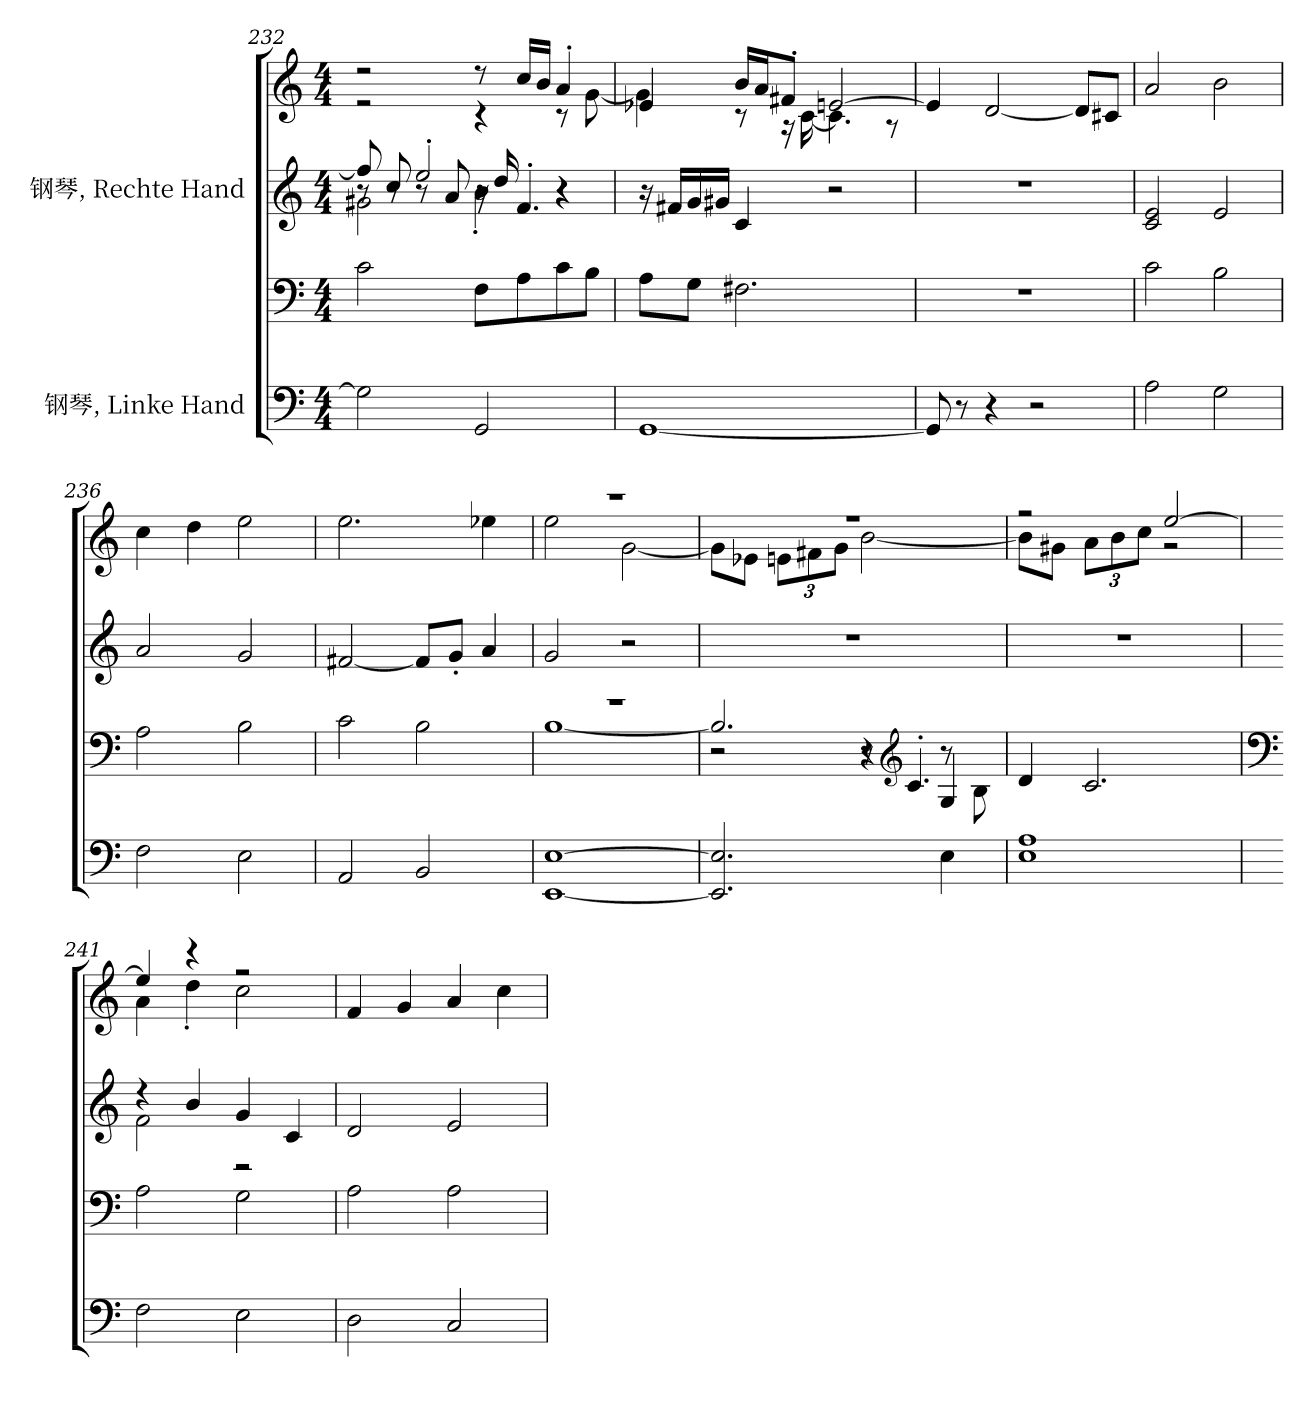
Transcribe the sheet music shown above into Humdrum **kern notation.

**kern	**kern	**kern	**kern
*part2	*part2	*part1	*part1
*staff4	*staff3	*staff2	*staff1
*I"钢琴, Linke Hand	*	*I"钢琴, Rechte Hand	*
!!LO:LB:g=z
*clefF4	*clefF4	*clefG2	*clefG2
*k[]	*k[]	*k[]	*k[]
*M4/4	*M4/4	*M4/4	*M4/4
=232	=232	=232	=232
*	*	*^	*^
*	*	*	*^	*	*
2G\]	2c\	8ff/]	2g#X\	8r	2r	2r
.	.	8r	.	8cc/	.	.
.	.	2ee'/	.	8r	.	.
.	.	.	.	8a/	.	.
2GG/	8F\L	.	4b'\	16r	8r	4r
.	.	.	.	16dd/	.	.
.	8A\	.	.	4.f'/	16cc/LL	.
.	.	.	.	.	16b/JJ	.
.	8c\	4r	4r	.	4a'/	8r
.	8B\J	.	.	.	.	[8g\
*	*	*v	*v	*v	*	*
=233	=233	=233	=233	=233
[1GG	8A\L	16r	4e-X/	4g\]
.	.	16f#X/LL	.	.
.	8G\J	16g/	.	.
.	.	16g#X/JJ	.	.
.	2.F#X\	4c/	16b/LL	8r
.	.	.	16a/J	.
.	.	.	8f#X'/J	16r
.	.	.	.	[16c\
.	.	2r	[2en/	4.c\]
.	.	.	.	8r
*	*	*	*v	*v
=234	=234	=234	=234
8GG/]	1r	1r	4e/]
8r	.	.	.
4r	.	.	[2d/
2r	.	.	.
.	.	.	8d/L]
.	.	.	8c#X/J
=235	=235	=235	=235
2A\	2c\	2c/ 2e/	2a/
2G\	2B\	2e/	2b\
=236	=236	=236	=236
2F\	2A\	2a/	4cc\
.	.	.	4dd\
2E\	2B\	2g/	2ee\
!!LO:LB:g=z
=237	=237	=237	=237
2AA/	2c\	[2f#X/	2.ee\
2BB/	2B\	8f#/L]	.
.	.	8g'/J	.
.	.	4a/	4ee-X\
=238	=238	=238	=238
*	*^	*	*^
[1EE [1E	1r	[1B	2g/	1r	2ee\
.	.	.	2r	.	[2g\
=239	=239	=239	=239	=239	=239
*	*	*^	*	*	*
2.EE/] 2.E/]	2r	2r	2.B/]	1r	1r	8g\L]
.	.	.	.	.	.	8e-X\J
*	*	*	*	*	*	*Xbrackettup
.	.	.	.	.	.	12en\L
.	.	.	.	.	.	12f#X\
.	.	.	.	.	.	12g\J
.	8r	4r	.	.	.	[2b\
*	*clefG2	*	*	*	*	*
.	4.c'/	.	.	.	.	.
4E\	.	8r	4G/	.	.	.
.	.	8B\	.	.	.	.
*	*v	*v	*v	*	*	*
=240	=240	=240	=240	=240
1E 1A	4d/	1r	2r	8b\L]
.	.	.	.	8g#X\J
.	2.c/	.	.	12a\L
.	.	.	.	12b\
.	.	.	.	12cc\J
.	.	.	[2ee/	2r
=241	=241	=241	=241	=241
*	*clefF4	*	*	*
*	*	*^	*	*
2F\	2A\	4r	2f\	4ee/]	4a\
.	.	4b/	.	4r	4dd'\
2E\	2G\	4g/	2r	2r	2cc\
.	.	4c/	.	.	.
*	*	*v	*v	*	*
*	*	*	*v	*v
=242	=242	=242	=242
2D\	2A\	2d/	4f/
.	.	.	4g/
2C/	2A\	2e/	4a/
.	.	.	4cc\
=	=	=	=
*-	*-	*-	*-
